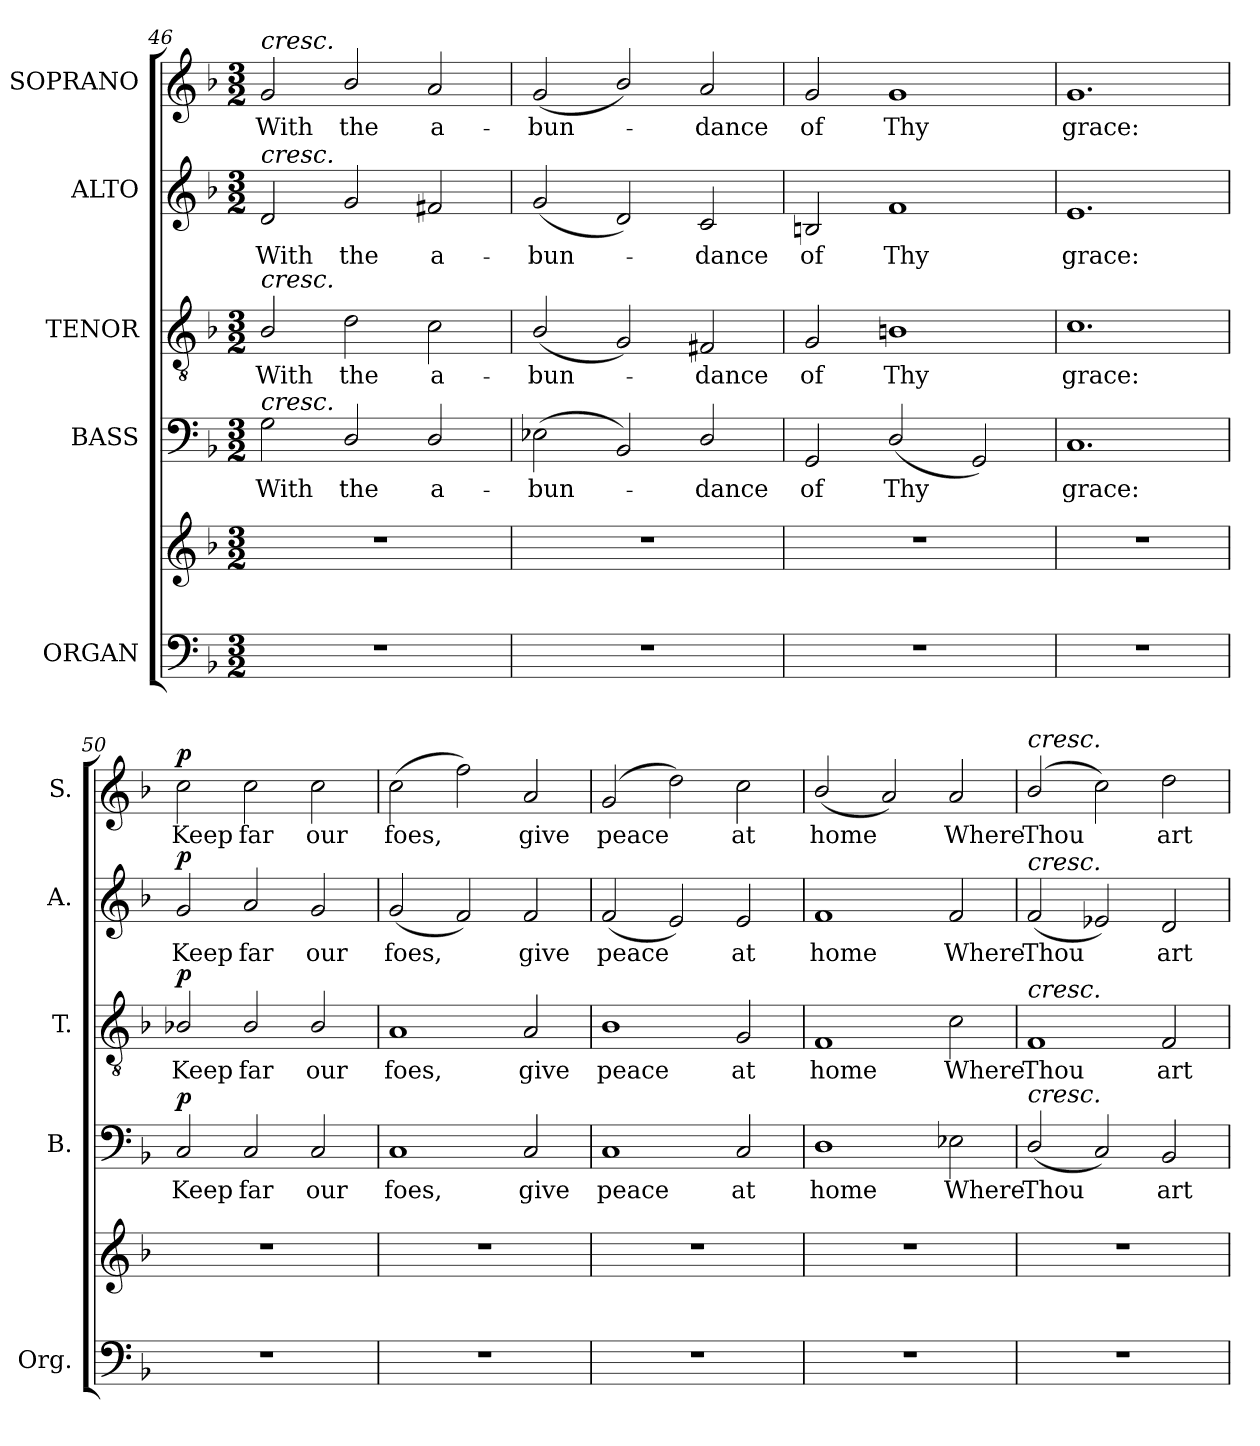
**kern	**kern	**kern	**text	**dynam	**kern	**text	**dynam	**kern	**text	**dynam	**kern	**text	**dynam
*part5	*part5	*part4	*part4	*part4	*part3	*part3	*part3	*part2	*part2	*part2	*part1	*part1	*part1
*staff6	*staff5	*staff4	*staff4	*staff4	*staff3	*staff3	*staff3	*staff2	*staff2	*staff2	*staff1	*staff1	*staff1
*I"ORGAN	*	*I"BASS	*	*	*I"TENOR	*	*	*I"ALTO	*	*	*I"SOPRANO	*	*
*I'Org.	*	*I'B.	*	*	*I'T.	*	*	*I'A.	*	*	*I'S.	*	*
*clefF4	*clefG2	*clefF4	*	*	*clefGv2	*	*	*clefG2	*	*	*clefG2	*	*
*	*	*	*	*	*ITrd7c12	*	*	*	*	*	*	*	*
*k[b-]	*k[b-]	*k[b-]	*	*	*k[b-]	*	*	*k[b-]	*	*	*k[b-]	*	*
*F:	*F:	*F:	*	*	*F:	*	*	*F:	*	*	*F:	*	*
*M3/2	*M3/2	*M3/2	*	*	*M3/2	*	*	*M3/2	*	*	*M3/2	*	*
=46	=46	=46	=46	=46	=46	=46	=46	=46	=46	=46	=46	=46	=46
!LO:N:vis=1	!LO:N:vis=1	!	!	!	!	!	!	!	!	!	!	!	!
!	!	!	!LO:LY:b:color=#000000	!	!	!	!	!	!	!	!	!	!
!	!	!	!	!	!	!LO:LY:b:color=#000000	!	!	!	!	!	!	!
!	!	!	!	!	!	!	!	!	!LO:LY:b:color=#000000	!	!	!	!
!	!	!	!	!	!	!	!	!	!	!	!LO:TX:a:i:t=cresc.	!	!
!	!	!	!	!	!	!	!	!LO:TX:a:i:t=cresc.	!	!	!	!	!
!	!	!	!	!	!LO:TX:a:i:t=cresc.	!	!	!	!	!	!	!	!
!	!	!LO:TX:a:i:t=cresc.	!	!	!	!	!	!	!	!	!	!	!
!	!	!	!	!	!	!	!	!	!	!	!	!LO:LY:b:color=#000000	!
1.r	1.r	2Gi\	With	.	2BB-i/	With	.	2di/	With	.	2gi/	With	.
!	!	!	!LO:LY:b:color=#000000	!	!	!	!	!	!	!	!	!	!
!	!	!	!	!	!	!LO:LY:b:color=#000000	!	!	!	!	!	!	!
!	!	!	!	!	!	!	!	!	!LO:LY:b:color=#000000	!	!	!	!
!	!	!	!	!	!	!	!	!	!	!	!	!LO:LY:b:color=#000000	!
.	.	2Di/	the	.	2Di\	the	.	2gi/	the	.	2b-i/	the	.
!	!	!	!LO:LY:b:color=#000000	!	!	!	!	!	!	!	!	!	!
!	!	!	!	!	!	!LO:LY:b:color=#000000	!	!	!	!	!	!	!
!	!	!	!	!	!	!	!	!	!LO:LY:b:color=#000000	!	!	!	!
!	!	!	!	!	!	!	!	!	!	!	!	!LO:LY:b:color=#000000	!
.	.	2Di/	a-	.	2Ci\	a-	.	2f#Xi/	a-	.	2ai/	a-	.
!!LO:LB:g=z
=47	=47	=47	=47	=47	=47	=47	=47	=47	=47	=47	=47	=47	=47
!LO:N:vis=1	!LO:N:vis=1	!	!	!	!	!	!	!	!	!	!	!	!
!	!	!	!LO:LY:b:color=#000000	!	!	!	!	!	!	!	!	!	!
!	!	!	!	!	!	!LO:LY:b:color=#000000	!	!	!	!	!	!	!
!	!	!	!	!	!	!	!	!	!LO:LY:b:color=#000000	!	!	!	!
!	!	!	!	!	!	!	!	!	!	!	!	!LO:LY:b:color=#000000	!
1.r	1.r	(2E-Xi\	-bun-	.	(2BB-i/	-bun-	.	(2gi/	-bun-	.	(2gi/	-bun-	.
.	.	2BB-i/)	.	.	2GGi/)	.	.	2di/)	.	.	2b-i/)	.	.
!	!	!	!LO:LY:b:color=#000000	!	!	!	!	!	!	!	!	!	!
!	!	!	!	!	!	!LO:LY:b:color=#000000	!	!	!	!	!	!	!
!	!	!	!	!	!	!	!	!	!LO:LY:b:color=#000000	!	!	!	!
!	!	!	!	!	!	!	!	!	!	!	!	!LO:LY:b:color=#000000	!
.	.	2Di/	-dance	.	2FF#Xi/	-dance	.	2ci/	-dance	.	2ai/	-dance	.
=48	=48	=48	=48	=48	=48	=48	=48	=48	=48	=48	=48	=48	=48
!LO:N:vis=1	!LO:N:vis=1	!	!	!	!	!	!	!	!	!	!	!	!
!	!	!	!LO:LY:b:color=#000000	!	!	!	!	!	!	!	!	!	!
!	!	!	!	!	!	!LO:LY:b:color=#000000	!	!	!	!	!	!	!
!	!	!	!	!	!	!	!	!	!LO:LY:b:color=#000000	!	!	!	!
!	!	!	!	!	!	!	!	!	!	!	!	!LO:LY:b:color=#000000	!
1.r	1.r	2GGi/	of	.	2GGi/	of	.	2Bni/	of	.	2gi/	of	.
!	!	!	!LO:LY:b:color=#000000	!	!	!	!	!	!	!	!	!	!
!	!	!	!	!	!	!LO:LY:b:color=#000000	!	!	!	!	!	!	!
!	!	!	!	!	!	!	!	!	!LO:LY:b:color=#000000	!	!	!	!
!	!	!	!	!	!	!	!	!	!	!	!	!LO:LY:b:color=#000000	!
.	.	(2Di/	Thy	.	1BBni	Thy	.	1fi	Thy	.	1gi	Thy	.
.	.	2GGi/)	.	.	.	.	.	.	.	.	.	.	.
=49	=49	=49	=49	=49	=49	=49	=49	=49	=49	=49	=49	=49	=49
!LO:N:vis=1	!LO:N:vis=1	!	!	!	!	!	!	!	!	!	!	!	!
!	!	!	!LO:LY:b:color=#000000	!	!	!	!	!	!	!	!	!	!
!	!	!	!	!	!	!LO:LY:b:color=#000000	!	!	!	!	!	!	!
!	!	!	!	!	!	!	!	!	!LO:LY:b:color=#000000	!	!	!	!
!	!	!	!	!	!	!	!	!	!	!	!	!LO:LY:b:color=#000000	!
1.r	1.r	1.Ci	grace:	.	1.Ci	grace:	.	1.ei	grace:	.	1.gi	grace:	.
=50	=50	=50	=50	=50	=50	=50	=50	=50	=50	=50	=50	=50	=50
!LO:N:vis=1	!LO:N:vis=1	!	!	!	!	!	!	!	!	!	!	!	!
!	!	!	!LO:LY:b:color=#000000	!	!	!	!	!	!	!	!	!	!
!	!	!	!	!	!	!LO:LY:b:color=#000000	!	!	!	!	!	!	!
!	!	!	!	!	!	!	!	!	!LO:LY:b:color=#000000	!	!	!	!
!	!	!	!	!	!	!	!	!	!	!	!	!LO:LY:b:color=#000000	!
1.r	1.r	2Ci/	Keep	p	2BB-Xi/	Keep	p	2gi/	Keep	p	2cci\	Keep	p
!	!	!	!LO:LY:b:color=#000000	!	!	!	!	!	!	!	!	!	!
!	!	!	!	!	!	!LO:LY:b:color=#000000	!	!	!	!	!	!	!
!	!	!	!	!	!	!	!	!	!LO:LY:b:color=#000000	!	!	!	!
!	!	!	!	!	!	!	!	!	!	!	!	!LO:LY:b:color=#000000	!
.	.	2Ci/	far	.	2BB-i/	far	.	2ai/	far	.	2cci\	far	.
!	!	!	!LO:LY:b:color=#000000	!	!	!	!	!	!	!	!	!	!
!	!	!	!	!	!	!LO:LY:b:color=#000000	!	!	!	!	!	!	!
!	!	!	!	!	!	!	!	!	!LO:LY:b:color=#000000	!	!	!	!
!	!	!	!	!	!	!	!	!	!	!	!	!LO:LY:b:color=#000000	!
.	.	2Ci/	our	.	2BB-i/	our	.	2gi/	our	.	2cci\	our	.
=51	=51	=51	=51	=51	=51	=51	=51	=51	=51	=51	=51	=51	=51
!LO:N:vis=1	!LO:N:vis=1	!	!	!	!	!	!	!	!	!	!	!	!
!	!	!	!LO:LY:b:color=#000000	!	!	!	!	!	!	!	!	!	!
!	!	!	!	!	!	!LO:LY:b:color=#000000	!	!	!	!	!	!	!
!	!	!	!	!	!	!	!	!	!LO:LY:b:color=#000000	!	!	!	!
!	!	!	!	!	!	!	!	!	!	!	!	!LO:LY:b:color=#000000	!
1.r	1.r	1Ci	foes,	.	1AAi	foes,	.	(2gi/	foes,	.	(2cci\	foes,	.
.	.	.	.	.	.	.	.	2fi/)	.	.	2ffi\)	.	.
!	!	!	!LO:LY:b:color=#000000	!	!	!	!	!	!	!	!	!	!
!	!	!	!	!	!	!LO:LY:b:color=#000000	!	!	!	!	!	!	!
!	!	!	!	!	!	!	!	!	!LO:LY:b:color=#000000	!	!	!	!
!	!	!	!	!	!	!	!	!	!	!	!	!LO:LY:b:color=#000000	!
.	.	2Ci/	give	.	2AAi/	give	.	2fi/	give	.	2ai/	give	.
=52	=52	=52	=52	=52	=52	=52	=52	=52	=52	=52	=52	=52	=52
!LO:N:vis=1	!LO:N:vis=1	!	!	!	!	!	!	!	!	!	!	!	!
!	!	!	!LO:LY:b:color=#000000	!	!	!	!	!	!	!	!	!	!
!	!	!	!	!	!	!LO:LY:b:color=#000000	!	!	!	!	!	!	!
!	!	!	!	!	!	!	!	!	!LO:LY:b:color=#000000	!	!	!	!
!	!	!	!	!	!	!	!	!	!	!	!	!LO:LY:b:color=#000000	!
1.r	1.r	1Ci	peace	.	1BB-i	peace	.	(2fi/	peace	.	(2gi/	peace	.
.	.	.	.	.	.	.	.	2ei/)	.	.	2ddi\)	.	.
!	!	!	!LO:LY:b:color=#000000	!	!	!	!	!	!	!	!	!	!
!	!	!	!	!	!	!LO:LY:b:color=#000000	!	!	!	!	!	!	!
!	!	!	!	!	!	!	!	!	!LO:LY:b:color=#000000	!	!	!	!
!	!	!	!	!	!	!	!	!	!	!	!	!LO:LY:b:color=#000000	!
.	.	2Ci/	at	.	2GGi/	at	.	2ei/	at	.	2cci\	at	.
=53	=53	=53	=53	=53	=53	=53	=53	=53	=53	=53	=53	=53	=53
!LO:N:vis=1	!LO:N:vis=1	!	!	!	!	!	!	!	!	!	!	!	!
!	!	!	!LO:LY:b:color=#000000	!	!	!	!	!	!	!	!	!	!
!	!	!	!	!	!	!LO:LY:b:color=#000000	!	!	!	!	!	!	!
!	!	!	!	!	!	!	!	!	!LO:LY:b:color=#000000	!	!	!	!
!	!	!	!	!	!	!	!	!	!	!	!	!LO:LY:b:color=#000000	!
1.r	1.r	1Di	home	.	1FFi	home	.	1fi	home	.	(2b-i/	home	.
.	.	.	.	.	.	.	.	.	.	.	2ai/)	.	.
!	!	!	!LO:LY:b:color=#000000	!	!	!	!	!	!	!	!	!	!
!	!	!	!	!	!	!LO:LY:b:color=#000000	!	!	!	!	!	!	!
!	!	!	!	!	!	!	!	!	!LO:LY:b:color=#000000	!	!	!	!
!	!	!	!	!	!	!	!	!	!	!	!	!LO:LY:b:color=#000000	!
.	.	2E-Xi\	Where	.	2Ci\	Where	.	2fi/	Where	.	2ai/	Where	.
!!LO:LB:g=z
=54	=54	=54	=54	=54	=54	=54	=54	=54	=54	=54	=54	=54	=54
!LO:N:vis=1	!LO:N:vis=1	!	!	!	!	!	!	!	!	!	!	!	!
!	!	!	!LO:LY:b:color=#000000	!	!	!	!	!	!	!	!	!	!
!	!	!	!	!	!	!LO:LY:b:color=#000000	!	!	!	!	!	!	!
!	!	!	!	!	!	!	!	!	!LO:LY:b:color=#000000	!	!	!	!
!	!	!	!	!	!	!	!	!	!	!	!LO:TX:a:i:t=cresc.	!	!
!	!	!	!	!	!	!	!	!LO:TX:a:i:t=cresc.	!	!	!	!	!
!	!	!	!	!	!LO:TX:a:i:t=cresc.	!	!	!	!	!	!	!	!
!	!	!LO:TX:a:i:t=cresc.	!	!	!	!	!	!	!	!	!	!	!
!	!	!	!	!	!	!	!	!	!	!	!	!LO:LY:b:color=#000000	!
1.r	1.r	(2Di/	Thou	.	1FFi	Thou	.	(2fi/	Thou	.	(2b-i/	Thou	.
.	.	2Ci/)	.	.	.	.	.	2e-Xi/)	.	.	2cci\)	.	.
!	!	!	!LO:LY:b:color=#000000	!	!	!	!	!	!	!	!	!	!
!	!	!	!	!	!	!LO:LY:b:color=#000000	!	!	!	!	!	!	!
!	!	!	!	!	!	!	!	!	!LO:LY:b:color=#000000	!	!	!	!
!	!	!	!	!	!	!	!	!	!	!	!	!LO:LY:b:color=#000000	!
.	.	2BB-i/	art	.	2FFi/	art	.	2di/	art	.	2ddi\	art	.
=	=	=	=	=	=	=	=	=	=	=	=	=	=
*-	*-	*-	*-	*-	*-	*-	*-	*-	*-	*-	*-	*-	*-
